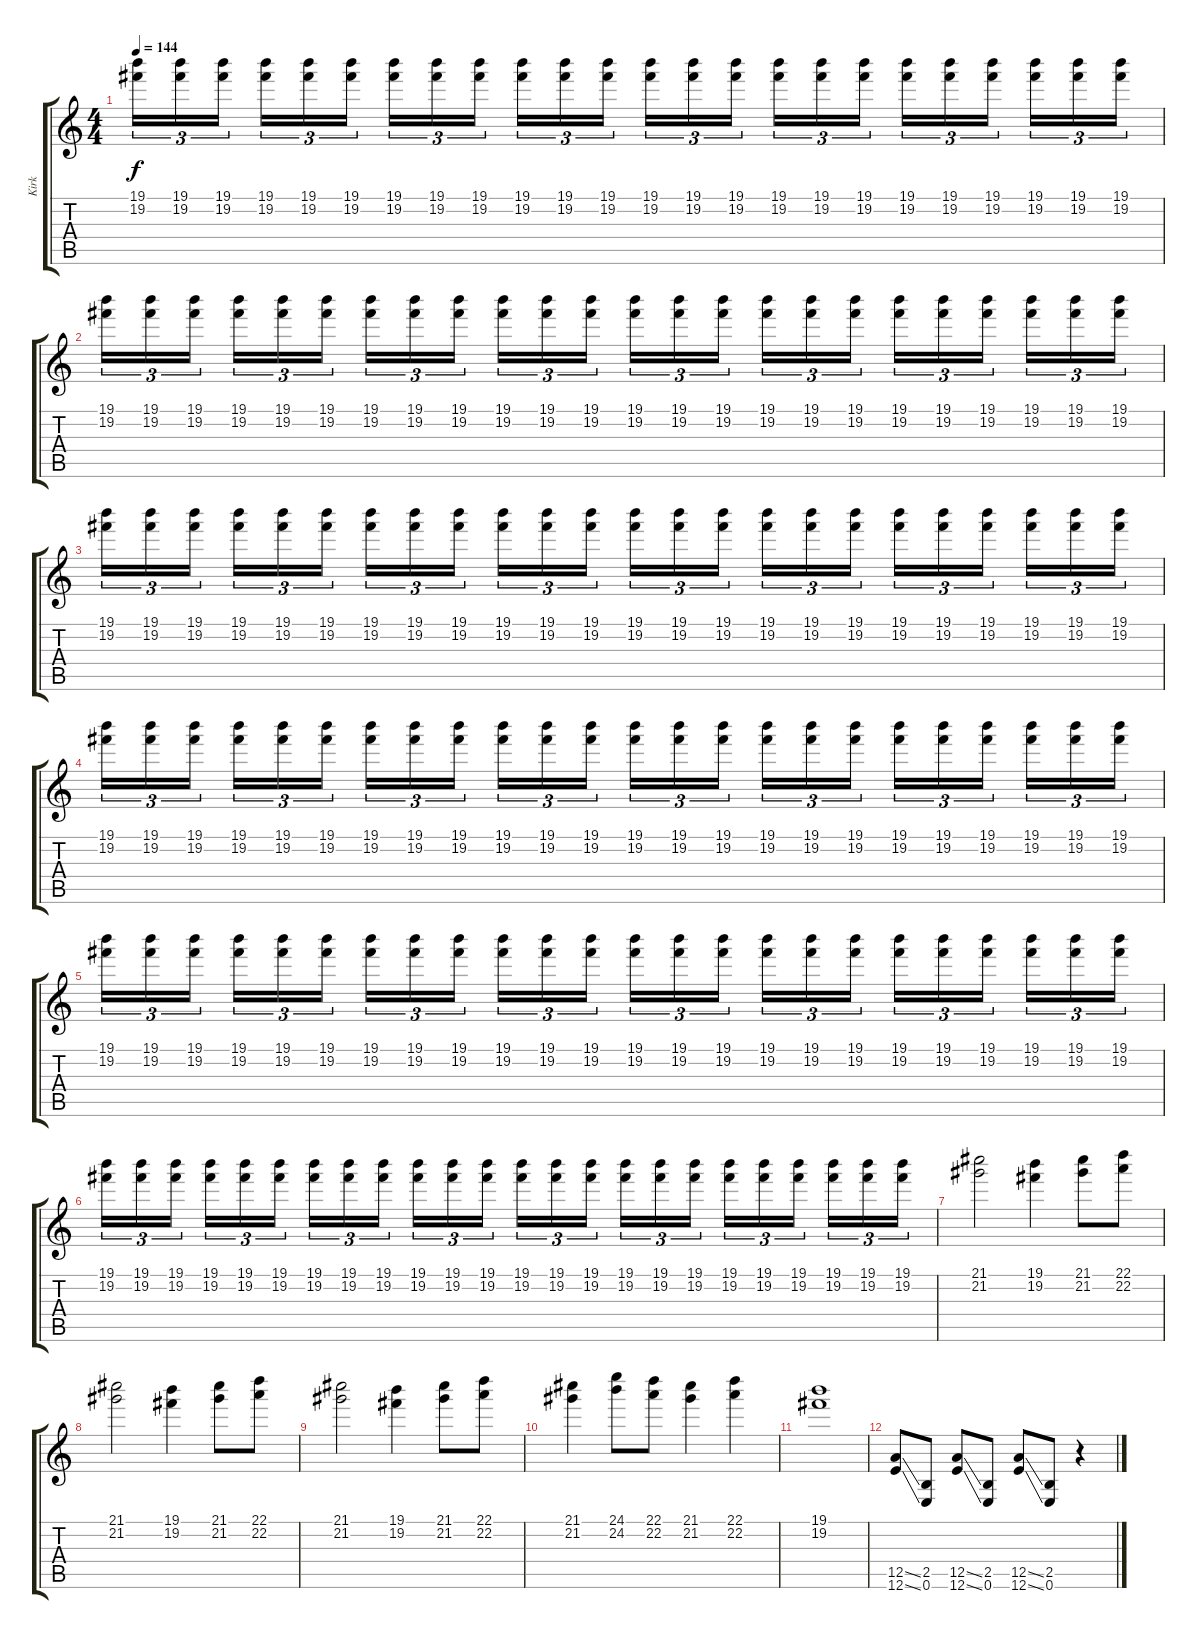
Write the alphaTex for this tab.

\track ("Kirk" "Kirk") {instrument distortionguitar}
\staff {score tabs}
\tuning (E4 B3 G3 D3 A2 E2) {hide}
\ts (4 4)
\tempo 144
\clef g2
\ks c
(19.1 19.2).16{tu (3 2) dy f} (19.1 19.2).16{tu (3 2)} (19.1 19.2).16{tu (3 2)} (19.1 19.2).16{tu (3 2)} (19.1 19.2).16{tu (3 2)} (19.1 19.2).16{tu (3 2)} (19.1 19.2).16{tu (3 2)} (19.1 19.2).16{tu (3 2)} (19.1 19.2).16{tu (3 2)} (19.1 19.2).16{tu (3 2)} (19.1 19.2).16{tu (3 2)} (19.1 19.2).16{tu (3 2)} (19.1 19.2).16{tu (3 2)} (19.1 19.2).16{tu (3 2)} (19.1 19.2).16{tu (3 2)} (19.1 19.2).16{tu (3 2)} (19.1 19.2).16{tu (3 2)} (19.1 19.2).16{tu (3 2)} (19.1 19.2).16{tu (3 2)} (19.1 19.2).16{tu (3 2)} (19.1 19.2).16{tu (3 2)} (19.1 19.2).16{tu (3 2)} (19.1 19.2).16{tu (3 2)} (19.1 19.2).16{tu (3 2)} |
(19.1 19.2).16{tu (3 2)} (19.1 19.2).16{tu (3 2)} (19.1 19.2).16{tu (3 2)} (19.1 19.2).16{tu (3 2)} (19.1 19.2).16{tu (3 2)} (19.1 19.2).16{tu (3 2)} (19.1 19.2).16{tu (3 2)} (19.1 19.2).16{tu (3 2)} (19.1 19.2).16{tu (3 2)} (19.1 19.2).16{tu (3 2)} (19.1 19.2).16{tu (3 2)} (19.1 19.2).16{tu (3 2)} (19.1 19.2).16{tu (3 2)} (19.1 19.2).16{tu (3 2)} (19.1 19.2).16{tu (3 2)} (19.1 19.2).16{tu (3 2)} (19.1 19.2).16{tu (3 2)} (19.1 19.2).16{tu (3 2)} (19.1 19.2).16{tu (3 2)} (19.1 19.2).16{tu (3 2)} (19.1 19.2).16{tu (3 2)} (19.1 19.2).16{tu (3 2)} (19.1 19.2).16{tu (3 2)} (19.1 19.2).16{tu (3 2)} |
(19.1 19.2).16{tu (3 2)} (19.1 19.2).16{tu (3 2)} (19.1 19.2).16{tu (3 2)} (19.1 19.2).16{tu (3 2)} (19.1 19.2).16{tu (3 2)} (19.1 19.2).16{tu (3 2)} (19.1 19.2).16{tu (3 2)} (19.1 19.2).16{tu (3 2)} (19.1 19.2).16{tu (3 2)} (19.1 19.2).16{tu (3 2)} (19.1 19.2).16{tu (3 2)} (19.1 19.2).16{tu (3 2)} (19.1 19.2).16{tu (3 2)} (19.1 19.2).16{tu (3 2)} (19.1 19.2).16{tu (3 2)} (19.1 19.2).16{tu (3 2)} (19.1 19.2).16{tu (3 2)} (19.1 19.2).16{tu (3 2)} (19.1 19.2).16{tu (3 2)} (19.1 19.2).16{tu (3 2)} (19.1 19.2).16{tu (3 2)} (19.1 19.2).16{tu (3 2)} (19.1 19.2).16{tu (3 2)} (19.1 19.2).16{tu (3 2)} |
(19.1 19.2).16{tu (3 2)} (19.1 19.2).16{tu (3 2)} (19.1 19.2).16{tu (3 2)} (19.1 19.2).16{tu (3 2)} (19.1 19.2).16{tu (3 2)} (19.1 19.2).16{tu (3 2)} (19.1 19.2).16{tu (3 2)} (19.1 19.2).16{tu (3 2)} (19.1 19.2).16{tu (3 2)} (19.1 19.2).16{tu (3 2)} (19.1 19.2).16{tu (3 2)} (19.1 19.2).16{tu (3 2)} (19.1 19.2).16{tu (3 2)} (19.1 19.2).16{tu (3 2)} (19.1 19.2).16{tu (3 2)} (19.1 19.2).16{tu (3 2)} (19.1 19.2).16{tu (3 2)} (19.1 19.2).16{tu (3 2)} (19.1 19.2).16{tu (3 2)} (19.1 19.2).16{tu (3 2)} (19.1 19.2).16{tu (3 2)} (19.1 19.2).16{tu (3 2)} (19.1 19.2).16{tu (3 2)} (19.1 19.2).16{tu (3 2)} |
(19.1 19.2).16{tu (3 2)} (19.1 19.2).16{tu (3 2)} (19.1 19.2).16{tu (3 2)} (19.1 19.2).16{tu (3 2)} (19.1 19.2).16{tu (3 2)} (19.1 19.2).16{tu (3 2)} (19.1 19.2).16{tu (3 2)} (19.1 19.2).16{tu (3 2)} (19.1 19.2).16{tu (3 2)} (19.1 19.2).16{tu (3 2)} (19.1 19.2).16{tu (3 2)} (19.1 19.2).16{tu (3 2)} (19.1 19.2).16{tu (3 2)} (19.1 19.2).16{tu (3 2)} (19.1 19.2).16{tu (3 2)} (19.1 19.2).16{tu (3 2)} (19.1 19.2).16{tu (3 2)} (19.1 19.2).16{tu (3 2)} (19.1 19.2).16{tu (3 2)} (19.1 19.2).16{tu (3 2)} (19.1 19.2).16{tu (3 2)} (19.1 19.2).16{tu (3 2)} (19.1 19.2).16{tu (3 2)} (19.1 19.2).16{tu (3 2)} |
(19.1 19.2).16{tu (3 2)} (19.1 19.2).16{tu (3 2)} (19.1 19.2).16{tu (3 2)} (19.1 19.2).16{tu (3 2)} (19.1 19.2).16{tu (3 2)} (19.1 19.2).16{tu (3 2)} (19.1 19.2).16{tu (3 2)} (19.1 19.2).16{tu (3 2)} (19.1 19.2).16{tu (3 2)} (19.1 19.2).16{tu (3 2)} (19.1 19.2).16{tu (3 2)} (19.1 19.2).16{tu (3 2)} (19.1 19.2).16{tu (3 2)} (19.1 19.2).16{tu (3 2)} (19.1 19.2).16{tu (3 2)} (19.1 19.2).16{tu (3 2)} (19.1 19.2).16{tu (3 2)} (19.1 19.2).16{tu (3 2)} (19.1 19.2).16{tu (3 2)} (19.1 19.2).16{tu (3 2)} (19.1 19.2).16{tu (3 2)} (19.1 19.2).16{tu (3 2)} (19.1 19.2).16{tu (3 2)} (19.1 19.2).16{tu (3 2)} |
(21.1 21.2).2 (19.1 19.2).4 (21.1 21.2).8 (22.1 22.2).8 |
(21.1 21.2).2 (19.1 19.2).4 (21.1 21.2).8 (22.1 22.2).8 |
(21.1 21.2).2 (19.1 19.2).4 (21.1 21.2).8 (22.1 22.2).8 |
(21.1 21.2).4 (24.1 24.2).8 (22.1 22.2).8 (21.1 21.2).4 (22.1 22.2).4 |
(19.1 19.2).1 |
(12.5{ss} 12.6{ss}).8 (2.5 0.6).8 (12.5{ss} 12.6{ss}).8 (2.5 0.6).8 (12.5{ss} 12.6{ss}).8 (2.5 0.6).8 r.4
